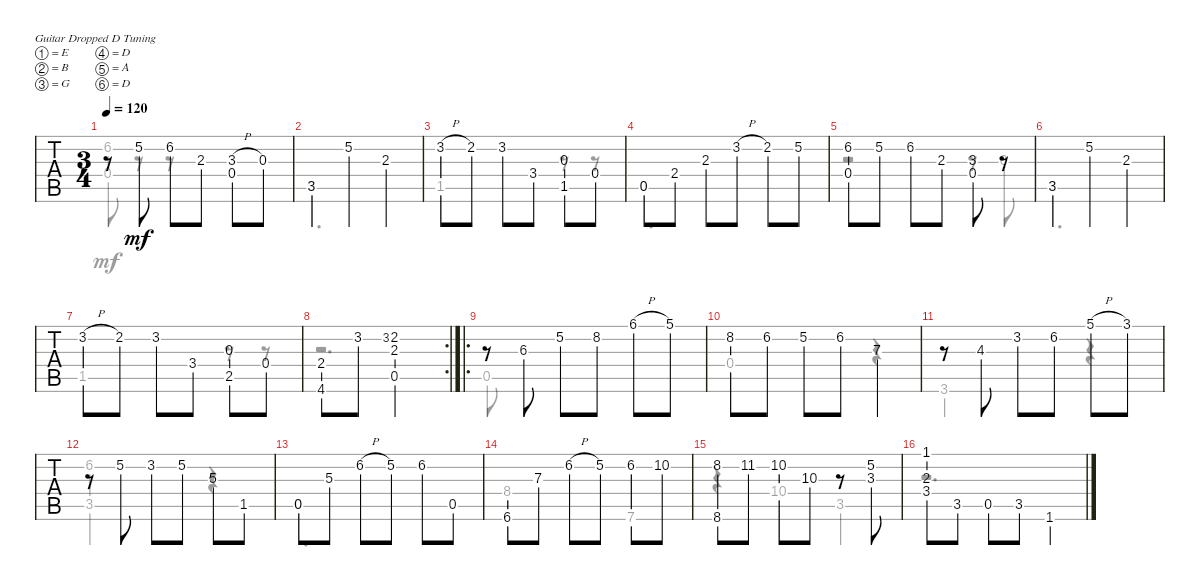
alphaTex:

\defaultSystemsLayout 4
\bracketExtendMode groupsimilarinstruments
\singleTrackTrackNamePolicy hidden
\multiTrackTrackNamePolicy hidden
\firstSystemTrackNameOrientation horizontal
\otherSystemsTrackNameOrientation horizontal
\track ("Steel Guitar" "S-Gt") {instrument acousticguitarsteel}
\staff {tabs}
\tuning (E4 B3 G3 D3 A2 D2)
\voice
\ts (3 4)
\tempo 120
\clef g2
\ks c
r.8{dy mf instrument acousticguitarsteel} 5.2.8 6.2.8 2.3{lf 3}.8 (3.3{h lf 4} 0.4).8 0.3.8 |
3.5{lf 3}.4 5.2.4 2.3{lf 2}.4 |
3.2{h lf 5}.8 2.2{lf 3}.8 3.2{lf 5}.8 3.4{lf 4}.8 (0.3 1.5).8 0.4.8 |
0.5.8 2.4{lf 2}.8 2.3{lf 2}.8 3.2{h lf 3}.8 2.2{lf 2}.8 5.2.8 |
(6.2 0.4).8 5.2.8 6.2.8 2.3{lf 3}.8 (3.3{lf 5} 0.4).8 r.8 |
3.5{lf 4}.4 5.2.4 2.3{lf 3}.4 |
3.2{h lf 5}.8 2.2{lf 3}.8 3.2{lf 5}.8 3.4.8 (0.3 2.5).8 0.4.8 |
\rc 2
(4.6 2.4).8 3.2{lf 4}.8 3.2.8{gr} (2.2{lf 3} 0.5 2.3).2 |
\ro
r.8 6.3.8 5.2.8 8.2.8 6.1{h lf 5}.8 5.1{lf 4}.8 |
8.2.8 6.2.8 5.2.8 6.2.8 7.3.4 |
r.8 4.3.8 3.2{lf 2}.8 6.2{lf 5}.8 5.1{h lf 5}.8 3.1{lf 3}.8 |
r.8 5.2.8 3.2{lf 5}.8 5.2.8 5.3{lf 3}.8 1.5.8 |
0.5{lf 5}.8 5.3{lf 2}.8 6.2{h lf 3}.8 5.2{lf 2}.8 6.2{lf 2}.8 0.5.8 |
6.6.8 7.3{lf 4}.8 6.2{h lf 3}.8 5.2{lf 2}.8 6.2{lf 3}.8 10.2.8 |
(8.2{lf 5} 8.6).8 11.2.8 10.2.8 10.3.8 r.8 (5.2{lf 4} 3.3).8 |
(1.1{lf 2} 2.3 3.4).8 3.5{st}.8 0.5{st}.8 3.5{st}.8 1.6.4
\voice
\clef g2
\ottava regular
\simile none
\ks c
(6.2 0.4).8{dy mf} r.8 r.8 |
3.5{lf 3}.2{d} |
1.5{lf 2}.2 r.8 r.8 |
0.5.2{d} |
r.2 r.8 0.3.8 |
3.5{lf 4}.2{d} |
1.5{lf 2}.2 r.8 r.8 |
r.2{d} |
0.5.8 |
0.4.2 r.4 |
3.6{lf 4}.2 r.4 |
(3.5{lf 4} 6.2).2 r.4 |
0.5{lf 5}.2{d} |
8.4{lf 5}.2 7.6.4 |
r.4 10.4.4 3.5{lf 2}.4 |
r.2{d}
